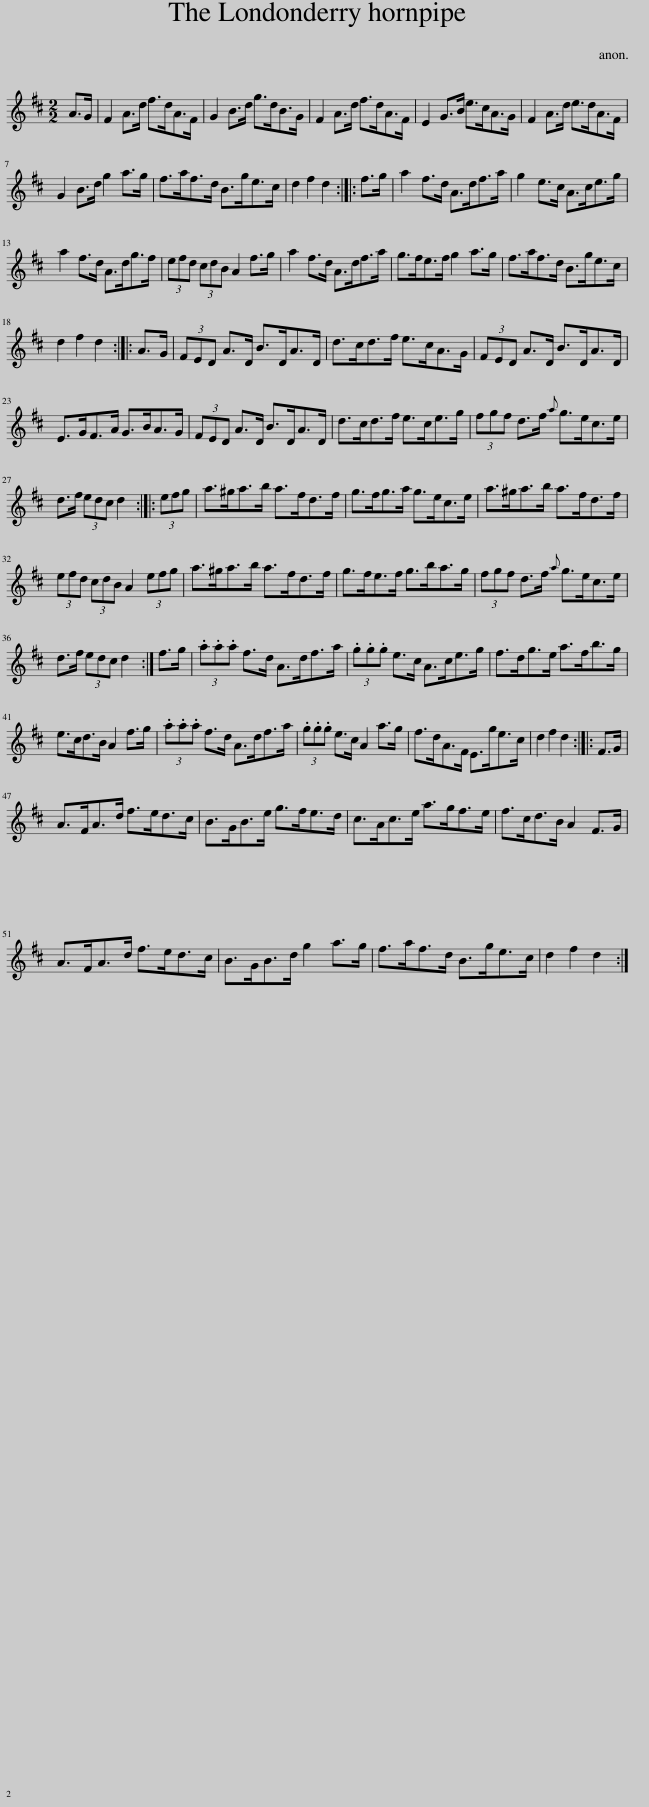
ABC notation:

X:1
L:1/8
M:2/2
I:linebreak $
K:D
V:1 treble
V:1
 A>G | F2 A>d f>dA>F | G2 B>d g>dB>G | F2 A>d f>dA>F | E2 G>B e>cA>G | %5
 F2 A>d e>dA>F |$ G2 B>d g2 a>g | f>af>d B>ge>c | d2 f2 d2 :: f>g | %10
 a2 f>d A>df>a | g2 e>c A>ce>g |$ a2 f>d A>dg>f | (3efd (3cdB A2 f>g | a2 f>d A>df>a | %15
 g>fe>f g2 a>g | f>af>d B>ge>c |$ d2 f2 d2 :: A>G | (3FED A>D B>DA>D | %20
 d>cd>f e>cA>G | (3FED A>D B>DA>D |$ E>GF>A G>BA>G | (3FED A>D B>DA>D | d>cd>f e>ce>g | %25
 (3fgf d>f{a} g>ec>e |$ d>f (3edc d2 :: (3efg | a>^ga>b a>fd>f | g>fg>a g>ec>e | %30
 a>^ga>b a>fd>f |$ (3efd (3cdB A2 (3efg | a>^ga>b a>fd>f | g>fe>f g>ba>g | (3fgf d>f{a} g>ec>e |$ %35
 d>f (3edc d2 :| f>g | (3.a.a.a f>d A>df>a | (3.g.g.g e>c A>ce>g | f>dg>e a>fb>g |$ %40
 e>cd>B A2 f>g | (3.a.a.a f>d A>df>a | (3.g.g.g e>c A2 a>g | f>dA>F E>ge>c | d2 f2 d2 :: %45
 F>G |$ A>FA>d f>ed>c | B>GB>e g>fe>d | c>Ac>e a>gf>e | f>cd>B A2 F>G |$ %50
 A>FA>d f>ed>c | B>GB>d g2 a>g | f>af>d B>ge>c | d2 f2 d2 :| %54
